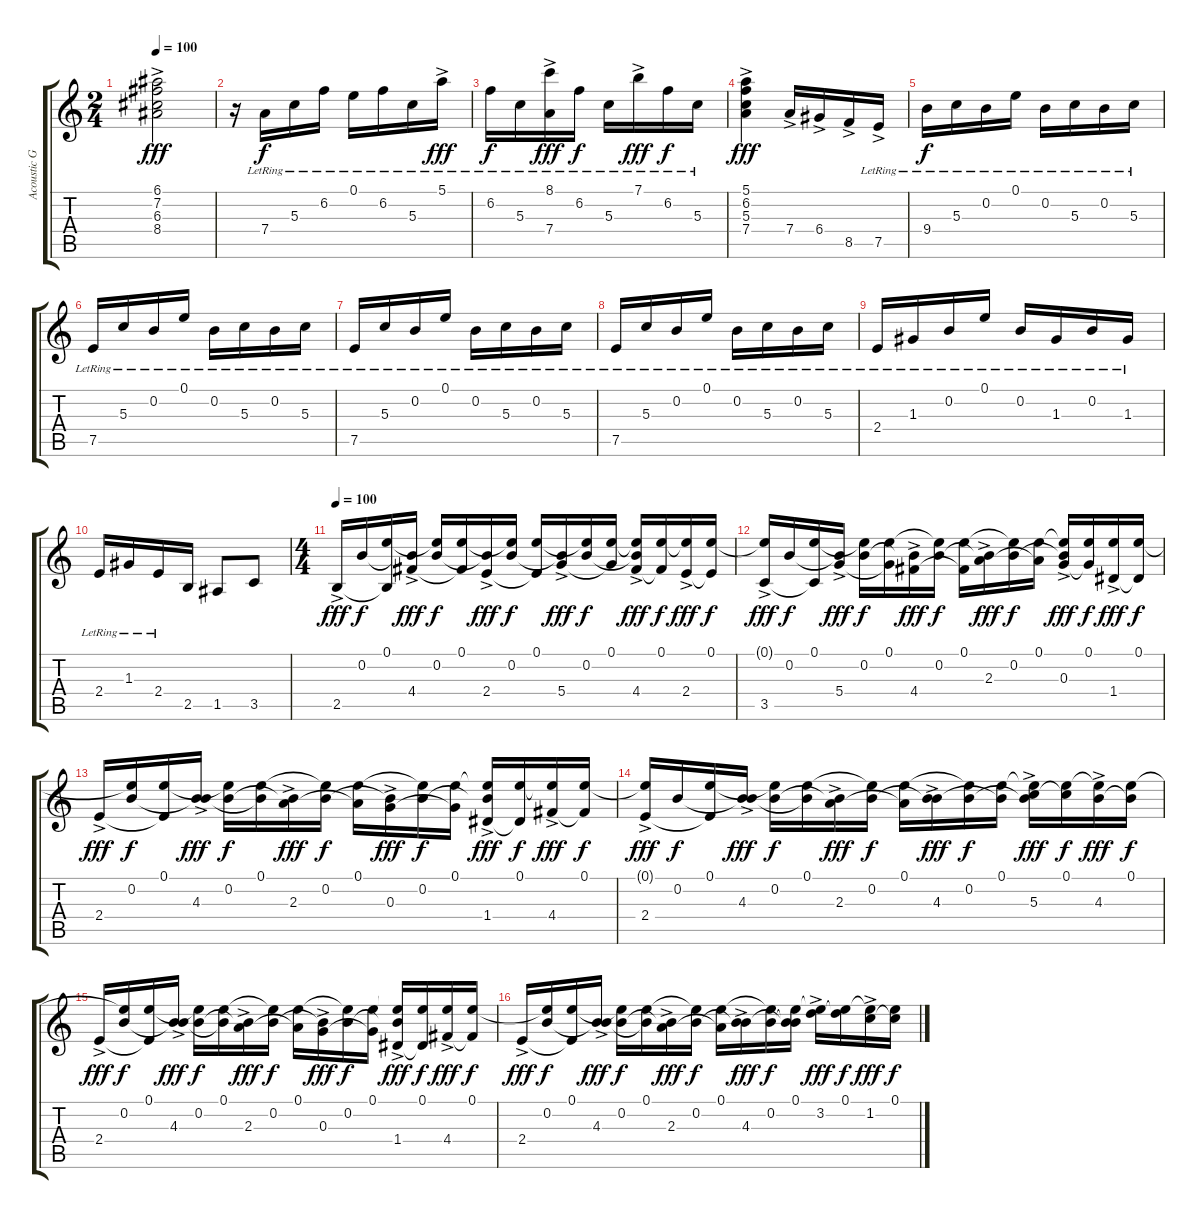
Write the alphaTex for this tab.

\track ("Acoustic Guitar 1" "Acoustic G") {instrument acousticguitarnylon}
\staff {score tabs}
\tuning (E4 B3 G3 D3 A2 E2) {hide}
\ts (2 4)
\tempo 100
\clef g2
\ks c
(6.1{ac} 7.2 6.3 8.4).2{dy fff} |
r.16 7.4{lr}.16{dy f} 5.3{lr}.16 6.2{lr}.16 0.1{lr}.16 6.2{lr}.16 5.3{lr}.16 5.1{ac lr}.16{dy fff} |
6.2{lr}.16{dy f} 5.3{lr}.16 (8.1{ac lr} 7.4{lr}).16{dy fff} 6.2{lr}.16{dy f} 5.3{lr}.16 7.1{ac lr}.16{dy fff} 6.2{lr}.16{dy f} 5.3{lr}.16 |
(5.1{ac} 6.2 5.3 7.4).4{dy fff} 7.4{ac}.16 6.4{ac}.16 8.5{ac}.16 7.5{ac lr}.16 |
9.4{lr}.16{dy f} 5.3{lr}.16 0.2{lr}.16 0.1{lr}.16 0.2{lr}.16 5.3{lr}.16 0.2{lr}.16 5.3{lr}.16 |
7.5{lr}.16 5.3{lr}.16 0.2{lr}.16 0.1{lr}.16 0.2{lr}.16 5.3{lr}.16 0.2{lr}.16 5.3{lr}.16 |
7.5{lr}.16 5.3{lr}.16 0.2{lr}.16 0.1{lr}.16 0.2{lr}.16 5.3{lr}.16 0.2{lr}.16 5.3{lr}.16 |
7.5{lr}.16 5.3{lr}.16 0.2{lr}.16 0.1{lr}.16 0.2{lr}.16 5.3{lr}.16 0.2{lr}.16 5.3{lr}.16 |
2.4{lr}.16 1.3{lr}.16 0.2{lr}.16 0.1{lr}.16 0.2{lr}.16 1.3{lr}.16 0.2{lr}.16 1.3{lr}.16 |
2.4{lr}.16 1.3{lr}.16 2.4{lr}.16 2.5.16 1.5.8 3.5.8 |
\ts (4 4)
\tempo 100
2.5{ac}.16{dy fff} 0.2.16{dy f} (0.1 2.5{t}).16 (0.2{t} 4.4{ac}).16{dy fff} (0.1{t} 0.2).16{dy f} (0.1 4.4{t}).16 (0.2{t} 2.4{ac}).16{dy fff} (0.1{t} 0.2).16{dy f} (0.1 2.4{t}).16 (0.2{t} 5.4{ac}).16{dy fff} (0.1{t} 0.2).16{dy f} (0.1 5.4{t}).16 (0.1{t} 0.2{t} 4.4{ac}).16{dy fff} (0.1 4.4{t}).16{dy f} (0.1{t} 2.4{ac}).16{dy fff} (0.1 2.4{t}).16{dy f} |
(0.1{t} 3.5{ac}).16{dy fff} 0.2.16{dy f} (0.1 3.5{t}).16 (0.2{t} 5.4{ac}).16{dy fff} (0.1{t} 0.2).16{dy f} (0.1 5.4{t}).16 (0.2{t} 4.4{ac}).16{dy fff} (0.1{t} 0.2).16{dy f} (0.1 4.4{t}).16 (0.2{t} 2.3{ac}).16{dy fff} (0.1{t} 0.2).16{dy f} (0.1 2.3{t}).16 (0.1{t} 0.2{t} 0.3{ac}).16{dy fff} (0.1 0.3{t}).16{dy f} (0.1{t} 1.4{ac}).16{dy fff} (0.1 1.4{t}).16{dy f} |
2.4{ac}.16{dy fff} (0.1{t} 0.2).16{dy f} (0.1 2.4{t}).16 (0.2{t} 4.3{ac}).16{dy fff} (0.1{t} 0.2).16{dy f} (0.1 4.3{t}).16 (0.2{t} 2.3{ac}).16{dy fff} (0.1{t} 0.2).16{dy f} (0.1 2.3{t}).16 (0.2{t} 0.3{ac}).16{dy fff} (0.1{t} 0.2).16{dy f} (0.1 0.3{t}).16 (0.1{t} 0.2{t} 1.4{ac}).16{dy fff} (0.1 1.4{t}).16{dy f} (0.1{t} 4.4{ac}).16{dy fff} (0.1 4.4{t}).16{dy f} |
(0.1{t} 2.4{ac}).16{dy fff} 0.2.16{dy f} (0.1 2.4{t}).16 (0.2{t} 4.3{ac}).16{dy fff} (0.1{t} 0.2).16{dy f} (0.1 4.3{t}).16 (0.2{t} 2.3{ac}).16{dy fff} (0.1{t} 0.2).16{dy f} (0.1 2.3{t}).16 (0.2{t} 4.3{ac}).16{dy fff} (0.1{t} 0.2).16{dy f} (0.1 4.3{t}).16 (0.1{t} 0.2{t} 5.3{ac}).16{dy fff} (0.1 5.3{t}).16{dy f} (0.1{t} 4.3{ac}).16{dy fff} (0.1 4.3{t}).16{dy f} |
2.4{ac}.16{dy fff} (0.1{t} 0.2).16{dy f} (0.1 2.4{t}).16 (0.2{t} 4.3{ac}).16{dy fff} (0.1{t} 0.2).16{dy f} (0.1 4.3{t}).16 (0.2{t} 2.3{ac}).16{dy fff} (0.1{t} 0.2).16{dy f} (0.1 2.3{t}).16 (0.2{t} 0.3{ac}).16{dy fff} (0.1{t} 0.2).16{dy f} (0.1 0.3{t}).16 (0.1{t} 0.2{t} 1.4{ac}).16{dy fff} (0.1 1.4{t}).16{dy f} (0.1{t} 4.4{ac}).16{dy fff} (0.1 4.4{t}).16{dy f} |
2.4{ac}.16{dy fff} (0.1{t} 0.2).16{dy f} (0.1 2.4{t}).16 (0.2{t} 4.3{ac}).16{dy fff} (0.1{t} 0.2).16{dy f} (0.1 4.3{t}).16 (0.2{t} 2.3{ac}).16{dy fff} (0.1{t} 0.2).16{dy f} (0.1 2.3{t}).16 (0.2{t} 4.3{ac}).16{dy fff} (0.1{t} 0.2).16{dy f} (0.1 0.2{t} 4.3{t}).16 (0.1{t} 3.2{ac}).16{dy fff} (0.1 3.2{t}).16{dy f} (0.1{t} 1.2{ac}).16{dy fff} (0.1 1.2{t}).16{dy f}
